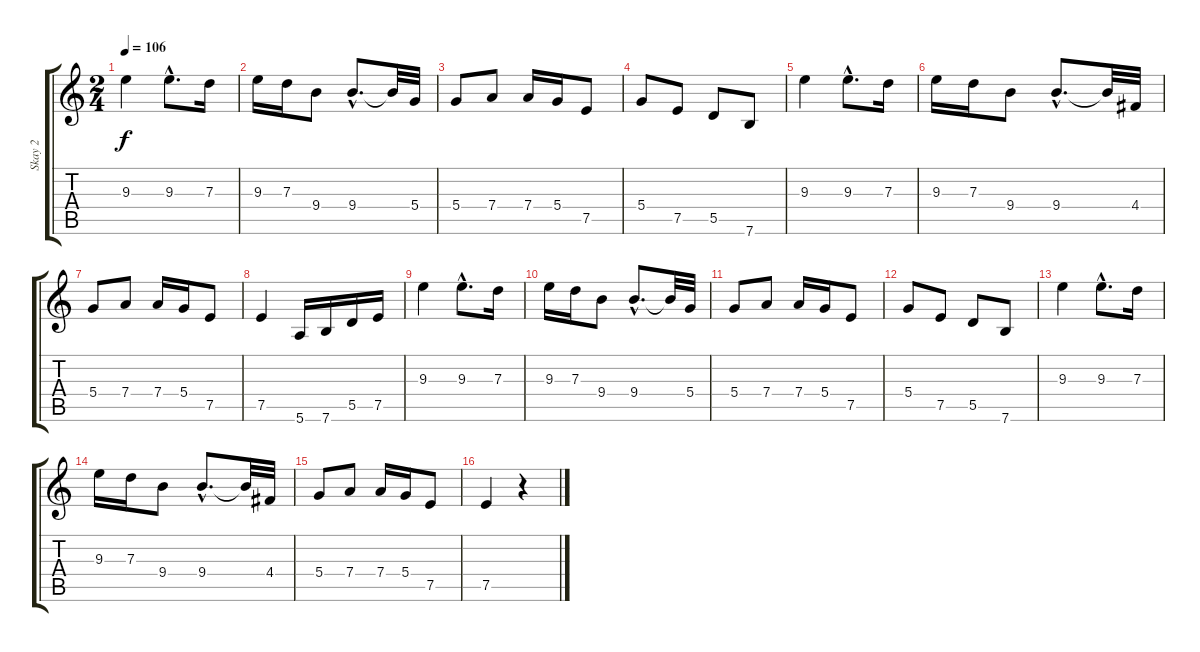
\track ("Skay 2" "Skay 2") {instrument distortionguitar}
\staff {score tabs}
\tuning (E4 B3 G3 D3 A2 E2) {hide}
\ts (2 4)
\tempo 106
\clef g2
\ks c
9.3.4{dy f instrument distortionguitar} 9.3{hac}.8{d} 7.3.16 |
9.3.16 7.3.16 9.4.8 9.4{hac}.8{d} 9.4{t}.32 5.4.32 |
5.4.8 7.4.8 7.4.16 5.4.16 7.5.8 |
5.4.8 7.5.8 5.5.8 7.6.8 |
9.3.4 9.3{hac}.8{d} 7.3.16 |
9.3.16 7.3.16 9.4.8 9.4{hac}.8{d} 9.4{t}.32 4.4.32 |
5.4.8 7.4.8 7.4.16 5.4.16 7.5.8 |
7.5.4 5.6.16 7.6.16 5.5.16 7.5.16 |
9.3.4 9.3{hac}.8{d} 7.3.16 |
9.3.16 7.3.16 9.4.8 9.4{hac}.8{d} 9.4{t}.32 5.4.32 |
5.4.8 7.4.8 7.4.16 5.4.16 7.5.8 |
5.4.8 7.5.8 5.5.8 7.6.8 |
9.3.4 9.3{hac}.8{d} 7.3.16 |
9.3.16 7.3.16 9.4.8 9.4{hac}.8{d} 9.4{t}.32 4.4.32 |
5.4.8 7.4.8 7.4.16 5.4.16 7.5.8 |
7.5.4 r.4
